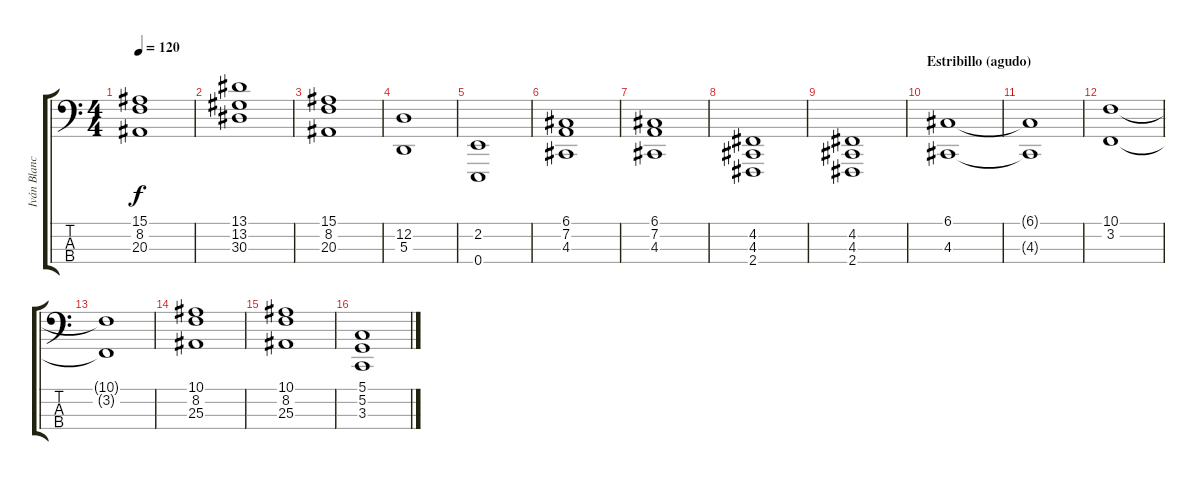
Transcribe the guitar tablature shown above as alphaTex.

\track ("Iván Blanco (Piano \"mano izquierda\")" "Iván Blanc") {instrument acousticgrandpiano}
\staff {score tabs}
\tuning (G2 D2 A1 E1) {hide}
\ts (4 4)
\tempo 120
\clef f4
\ks c
(15.1 8.2 20.3).1{dy f} |
(13.1 13.2 30.3).1 |
(15.1 8.2 20.3).1 |
(12.2 5.3).1 |
(2.2 0.4).1 |
(6.1 7.2 4.3).1 |
(6.1 7.2 4.3).1 |
(4.2 4.3 2.4).1 |
(4.2 4.3 2.4).1 |
\section ("" "Estribillo (agudo)")
(6.1 4.3).1 |
(6.1{t} 4.3{t}).1 |
(10.1 3.2).1 |
(10.1{t} 3.2{t}).1 |
(10.1 8.2 25.3).1 |
(10.1 8.2 25.3).1 |
(5.1 5.2 3.3).1
